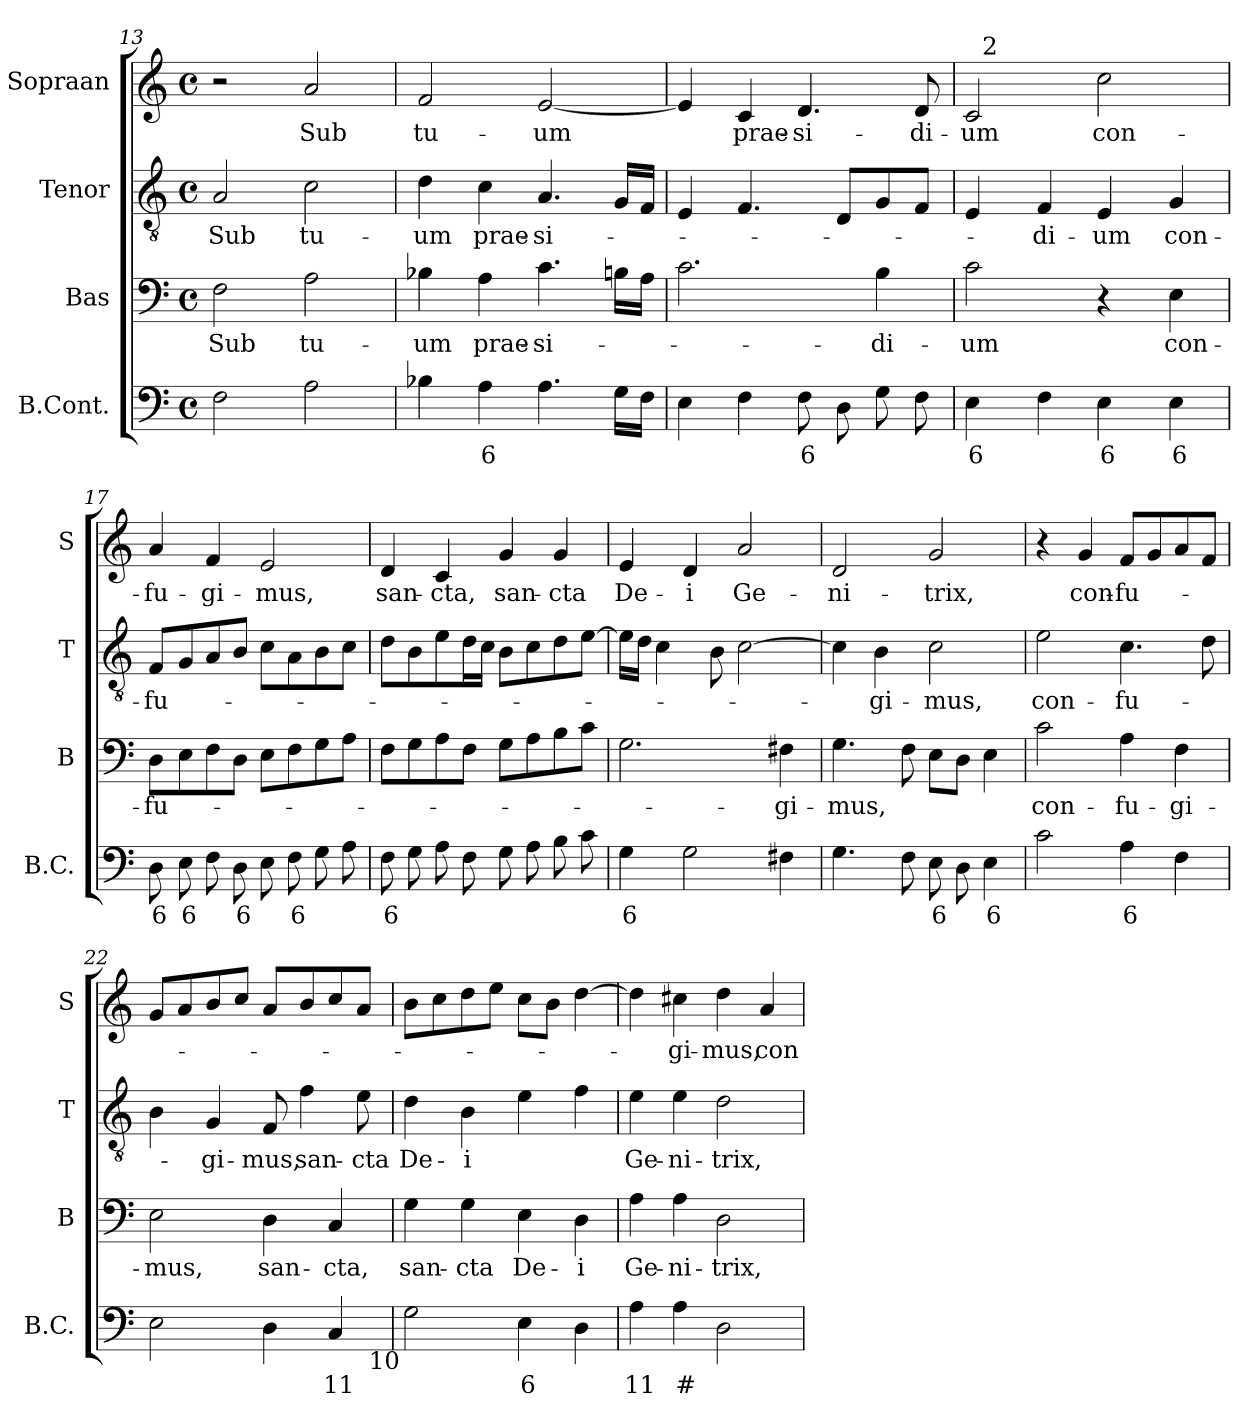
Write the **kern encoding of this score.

**kern	**text	**kern	**text	**kern	**text	**kern	**text
*part4	*part4	*part3	*part3	*part2	*part2	*part1	*part1
*staff4	*staff4	*staff3	*staff3	*staff2	*staff2	*staff1	*staff1
*I"B.Cont.	*	*I"Bas	*	*I"Tenor	*	*I"Sopraan	*
*I'B.C.	*	*I'B	*	*I'T	*	*I'S	*
*clefF4	*	*clefF4	*	*clefGv2	*	*clefG2	*
*k[]	*	*k[]	*	*k[]	*	*k[]	*
*C:	*	*C:	*	*C:	*	*C:	*
*M4/4	*	*M4/4	*	*M4/4	*	*M4/4	*
*met(c)	*	*met(c)	*	*met(c)	*	*met(c)	*
=13	=13	=13	=13	=13	=13	=13	=13
2F\	.	2F\	Sub	2A/	Sub	2r	.
2A\	.	2A\	tu-	2c\	tu-	2a/	Sub
=14	=14	=14	=14	=14	=14	=14	=14
4B-X\	.	4B-X\	-um	4d\	-um	2f/	tu-
4A\	6	4A\	prae-	4c\	prae-	.	.
4.A\	.	4.c\	-si-	4.A/	-si-	[2e/	-um
16G\LL	.	16Bn\LL	.	16G/LL	.	.	.
16F\JJ	.	16A\JJ	.	16F/JJ	.	.	.
=15	=15	=15	=15	=15	=15	=15	=15
4E\	.	2.c\	.	4E/	.	4e/]	.
4F\	.	.	.	4.F/	.	4c/	prae-
8F\	6	.	.	.	.	4.d/	-si-
8D\	.	.	.	8D/L	.	.	.
8G\	.	4B\	-di-	8G/	.	.	.
8F\	.	.	.	8F/J	.	8d/	-di-
!!LO:PB:g=z
=16	=16	=16	=16	=16	=16	=16	=16
*	*	*	*	*	*	*^	*
4E\	6	2c\	-um	4E/	.	2c/	32ryy	-um
!	!	!	!	!	!	!	!LO:TX:a:t=2	!
.	.	.	.	.	.	.	2ryy	.
4F\	.	.	.	4F/	-di-	.	.	.
4E\	6	4r	.	4E/	-um	2cc\	.	con-
.	.	.	.	.	.	.	4...ryy	.
4E\	6	4E\	con-	4G/	con-	.	.	.
*	*	*	*	*	*	*v	*v	*
=17	=17	=17	=17	=17	=17	=17	=17
8D\	6	8D\L	-fu-	8F/L	-fu-	4a/	-fu-
8E\	6	8E\	.	8G/	.	.	.
8F\	.	8F\	.	8A/	.	4f/	-gi-
8D\	6	8D\J	.	8B/J	.	.	.
8E\	.	8E\L	.	8c\L	.	2e/	-mus,
8F\	6	8F\	.	8A\	.	.	.
8G\	.	8G\	.	8B\	.	.	.
8A\	.	8A\J	.	8c\J	.	.	.
=18	=18	=18	=18	=18	=18	=18	=18
8F\	6	8F\L	.	8d\L	.	4d/	san-
8G\	.	8G\	.	8B\	.	.	.
8A\	.	8A\	.	8e\	.	4c/	-cta,
8F\	.	8F\J	.	16d\L	.	.	.
.	.	.	.	16c\JJ	.	.	.
8G\	.	8G\L	.	8B\L	.	4g/	san-
8A\	.	8A\	.	8c\	.	.	.
8B\	.	8B\	.	8d\	.	4g/	-cta
8c\	.	8c\J	.	[8e\J	.	.	.
=19	=19	=19	=19	=19	=19	=19	=19
4G\	6	2.G\	.	16e\LL]	.	4e/	De-
.	.	.	.	16d\JJ	.	.	.
.	.	.	.	4c\	.	.	.
2G\	.	.	.	.	.	4d/	-i
.	.	.	.	8B\	.	.	.
.	.	.	.	[2c\	.	2a/	Ge-
4F#X\	.	4F#X\	-gi-	.	.	.	.
=20	=20	=20	=20	=20	=20	=20	=20
4.G\	.	4.G\	-mus,	4c\]	.	2d/	-ni-
.	.	.	.	4B\	-gi-	.	.
8F\	.	8F\	.	.	.	.	.
8E\	6	8E\L	.	2c\	-mus,	2g/	-trix,
8D\	.	8D\J	.	.	.	.	.
4E\	6	4E\	.	.	.	.	.
!!LO:LB:g=z
=21	=21	=21	=21	=21	=21	=21	=21
2c\	.	2c\	con-	2e\	con-	4r	.
.	.	.	.	.	.	4g/	con-
4A\	6	4A\	-fu-	4.c\	-fu-	8f/L	-fu-
.	.	.	.	.	.	8g/	.
4F\	.	4F\	-gi-	.	.	8a/	.
.	.	.	.	8d\	.	8f/J	.
=22	=22	=22	=22	=22	=22	=22	=22
*^	*	*	*	*	*	*	*
2E\	2ryy	.	2E\	-mus,	4B\	.	8g/L	.
.	.	.	.	.	.	.	8a/	.
.	.	.	.	.	4G/	-gi-	8b/	.
.	.	.	.	.	.	.	8cc/J	.
4D\	4ryy	.	4D\	san-	8F/	-mus,	8a/L	.
.	.	.	.	.	4f\	san-	8b/	.
4C/	8ryy	11	4C/	-cta,	.	.	8cc/	.
.	32ryy	.	.	.	8e\	-cta	8a/J	.
!	!LO:TX:b:t=10	!	!	!	!	!	!	!
.	16.ryy	.	.	.	.	.	.	.
*v	*v	*	*	*	*	*	*	*
=23	=23	=23	=23	=23	=23	=23	=23
2G\	.	4G\	san-	4d\	De-	8b\L	.
.	.	.	.	.	.	8cc\	.
.	.	4G\	-cta	4B\	-i	8dd\	.
.	.	.	.	.	.	8ee\J	.
4E\	6	4E\	De-	4e\	.	8cc\L	.
.	.	.	.	.	.	8b\J	.
4D\	.	4D\	-i	4f\	.	[4dd\	.
=24	=24	=24	=24	=24	=24	=24	=24
4A\	11	4A\	Ge-	4e\	Ge-	4dd\]	.
4A\	#	4A\	-ni-	4e\	-ni-	4cc#X\	-gi-
2D\	.	2D\	-trix,	2d\	-trix,	4dd\	-mus,
.	.	.	.	.	.	4a/	con
=	=	=	=	=	=	=	=
*-	*-	*-	*-	*-	*-	*-	*-
